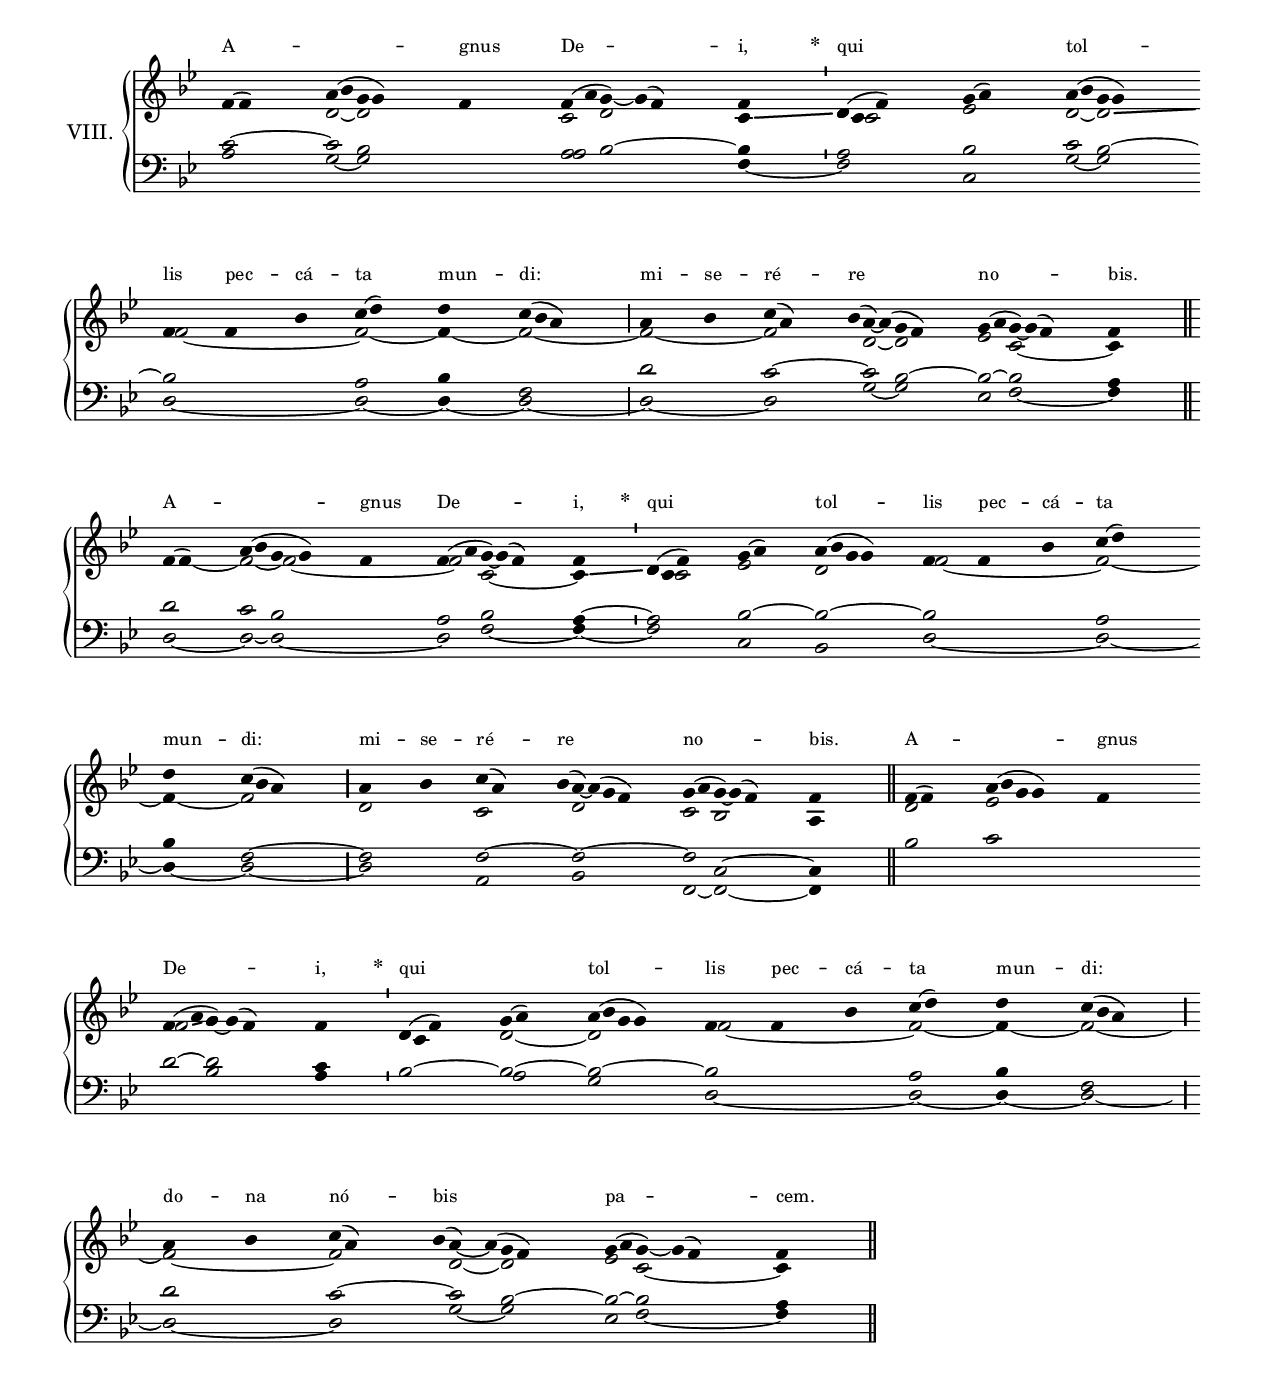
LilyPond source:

\version "2.18"
\include "gregorian.ly"
\include "noh2.ily"

%Page reference: page v.150
%(volume.page)

%Proofed 3/14

global = {
 \key f \mixolydian
 \cadenzaOn 
 \override Glissando #'thickness = #2.0
 \override Glissando #'breakable = ##t
}

chantText = \lyricmode {
A -- _ gnus De -- i, 
\set stanza = " * " qui _ tol -- lis pec -- cá -- ta mun -- di: 
mi -- se -- ré -- re no -- bis. 
A -- _ gnus De -- i, 
\set stanza = " * " qui _ tol -- lis pec -- cá -- ta mun -- di: 
mi -- se -- ré -- re no -- bis. 
A -- _ gnus De -- i, 
\set stanza = " * " qui _ tol -- lis pec -- cá -- ta mun -- di: 
do -- na nó -- bis pa -- cem. }

chantMusic = {
\tieDown   f'4 ( f'4) a'4 ( bes'4 g'4 g'4) f'4 f'4 ( a'4 g'4) ~ g'4 ( f'4) f'4 \divisioMinima
 d'4 ( c'4 f'4)  g'4 ( a'4 )  a'4 ( bes'4 g'4 g'4 )\forceBreak
 f'4 f'4 bes'4 c''4 ( d''4) d''4 c''4 ( bes'4 a'4) \divisioMaior
 a'4 bes'4 c''4 ( a'4) bes'4 ( a'4) ~ a'4 ( g'4 f'4) g'4 ( a'4 g'4) ~ g'4 ( f'4) f'4 \finalis
 \forceBreak
 f'4 ( f'4) a'4 ( bes'4 g'4 g'4) f'4 f'4 ( a'4 g'4) ~ g'4 ( f'4) f'4 \divisioMinima
 d'4 ( c'4 f'4) g'4 ( a'4) a'4 ( bes'4 g'4 g'4) f'4 f'4 bes'4 c''4 ( d''4) \forceBreak
 d''4 c''4 ( bes'4 a'4) \divisioMaior
 a'4 bes'4 c''4 ( a'4) bes'4 ( a'4) ~ a'4 ( g'4 f'4) g'4 ( a'4 g'4) ~ g'4 ( f'4) f'4 \finalis
 f'4 ( f'4) a'4 ( bes'4 g'4 g'4) f'4 \forceBreak
 f'4 ( a'4 g'4) ~ g'4 ( f'4) f'4 \divisioMinima
 d'4 ( c'4 f'4) g'4 ( a'4) a'4 ( bes'4 g'4 g'4) f'4 f'4 bes'4 c''4 ( d''4) d''4 c''4 ( bes'4 a'4) \divisioMaior
 \forceBreak
 a'4 bes'4 c''4 ( a'4) bes'4 ( a'4) ~ a'4 ( g'4 f'4) g'4 ( a'4 g'4) ~ g'4 ( f'4) f'4 \finalis

}

altoMusic = {
r2 d'2 ~ d'2*3/2 c'2 d'2*3/2 c'4 -\tweak Glissando.Y-offset #-0.8 \glissando \divisioMinima
d'4 c'2 ees'2 d'2 ~ d'2 \glissando f'2*3/2 ~ f'2 ~ f'4 ~ f'2*3/2 ~ \divisioMaior
f'2 ~ f'2*3/2 d'2 ~ d'2 ees'2 c'2*3/2 ~ c'4 \finalis
r4 f'4 ~ f'2 ~ f'2*3/2 ~ f'2 c'2*3/2 ~ c'4 -\tweak Glissando.Y-offset #-0.8 \glissando \divisioMinima
d'4 c'2 ees'2 d'2*4/2 f'2*3/2 ~ f'2 ~ f'4 ~ f'2*3/2 \divisioMaior
d'2 c'2*3/2 d'2*4/2 c'2 bes2*3/2 a4 \finalis
d'2 ees'2*5/2 f'2 -\tweak Glissando.Y-offset #-0.8 \glissando g'4 r2*3/2 \divisioMinima
r2*3/2 d'2 ~ d'2*4/2 f'2*3/2 ~ f'2 ~ f'4 ~ f'2*3/2 ~ \divisioMaior
f'2 ~ f'2*3/2 d'2 ~ d'2 ees'2 c'2*3/2 ~ c'4 \finalis
}

tenorMusic = {
c'2 ~ c'2 bes2*3/2 a2 bes2*3/2 ~ bes4 \divisioMinima
a2*3/2 bes2 c'2 bes2 ~ bes2*3/2 a2 bes4 f2*3/2 \divisioMaior
d'2 c'2*3/2 ~ c'2 bes2 ~ bes2 ~ bes2*3/2 a4 \finalis
d'2 c'2 bes2*3/2 a2 bes2*3/2 a4 ~ \divisioMinima
a2*3/2 bes2 ~ bes2*4/2 ~ bes2*3/2 a2 bes4 f2*3/2 ~ \divisioMaior
f2 f2*3/2 ~ f2*4/2 ~ f2 c2*3/2 ~ c4 \finalis
bes2 c'2*5/2 d'2 ~ d'2*3/2 c'4 \divisioMinima
bes2*3/2 ~ bes2 ~ bes2*4/2 ~ bes2*3/2 a2 bes4 f2*3/2 \divisioMaior
d'2 c'2*3/2 ~ c'2 bes2 ~ bes2 ~ bes2*3/2 a4 \finalis
}

bassMusic = {
a2 g2 ~ g2*3/2 \shiftRight a2*5/2 f4 ~ \divisioMinima
f2*3/2 c2 g2 ~ g2 d2*3/2 ~ d2 ~ d4 ~ d2*3/2 ~ \divisioMaior
d2 ~ d2*3/2 g2 ~ g2 ees2 f2*3/2 ~ f4 \finalis
d2 ~ d2 ~ d2*3/2 ~ d2 f2*3/2 ~ f4 ~ \divisioMinima
f2*3/2 c2 bes,2*4/2 d2*3/2 ~ d2 ~ d4 ~ d2*3/2 ~ \divisioMaior
d2 a,2*3/2 bes,2*4/2 f,2 ~ f,2*3/2 ~ f,4 \finalis
s2*9/2 bes2*3/2 a4 \divisioMinima
s2*3/2 a2 g2*4/2 d2*3/2 ~ d2 ~ d4 ~ d2*3/2 ~ \divisioMaior
d2 ~ d2*3/2 g2 ~ g2 ees2 f2*3/2 ~ f4 \finalis
}

voiceLines = {
\voiceLineStyle


}

\score{
  <<
    \new Lyrics
    \new GrandStaff <<
      \set GrandStaff.autoBeaming = ##f
      \set GrandStaff.instrumentName = \markup \center-column {
        "VIII."
      }
      \new Staff = up <<
        \new Voice = "chant" {
          \voiceOne \global \chantMusic
        }
        \new Voice {
          \voiceTwo \global \altoMusic
        }
      >>

      \new Staff = down <<
        \clef bass
        \new Voice {
          \voiceOne \global \tenorMusic
        }
        \new Voice {
          \voiceTwo \global \bassMusic
        }
	\new Voice {
        \voiceThree \global \voiceLines
        }
      >>
    >>
    \context Lyrics {
      \lyricsto chant {
      \chantText
    }
    }
  >>
  \layout{
    }
  }
  
